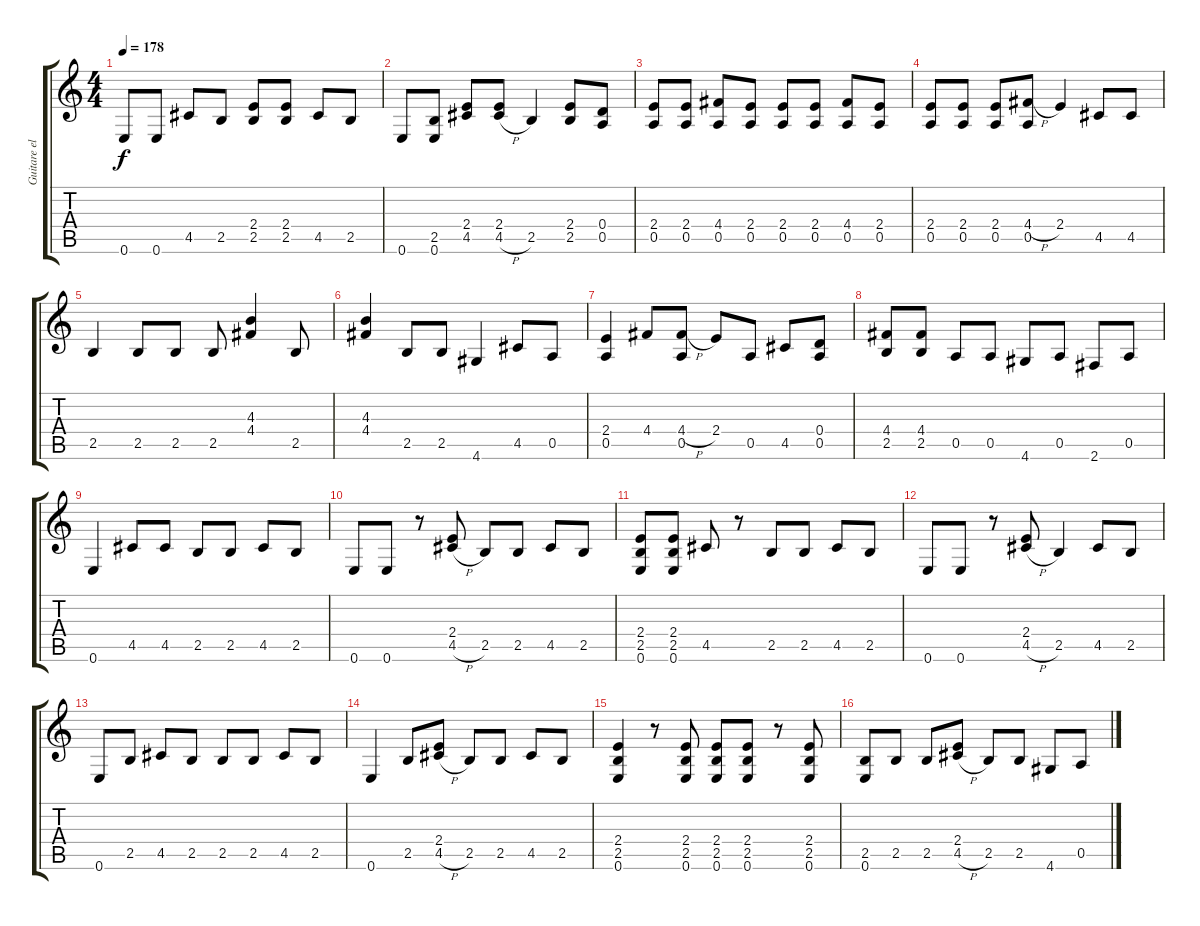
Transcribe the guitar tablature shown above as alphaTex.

\track ("Guitare electrique" "Guitare el") {instrument acousticguitarsteel}
\staff {score tabs}
\tuning (E4 B3 G3 D3 A2 E2) {hide}
\ts (4 4)
\tempo 178
\clef g2
\ks c
0.6.8{dy f} 0.6.8 4.5.8 2.5.8 (2.4 2.5).8 (2.4 2.5).8 4.5.8 2.5.8 |
0.6.8 (2.5 0.6).8 (2.4 4.5).8 (2.4 4.5{h}).8 2.5.4 (2.4 2.5).8 (0.4 0.5).8 |
(2.4 0.5).8 (2.4 0.5).8 (4.4 0.5).8 (2.4 0.5).8 (2.4 0.5).8 (2.4 0.5).8 (4.4 0.5).8 (2.4 0.5).8 |
(2.4 0.5).8 (2.4 0.5).8 (2.4 0.5).8 (4.4{h} 0.5).8 2.4.4 4.5.8 4.5.8 |
2.5.4 2.5.8 2.5.8 2.5.8 (4.3 4.4).4 2.5.8 |
(4.3 4.4).4 2.5.8 2.5.8 4.6.4 4.5.8 0.5.8 |
(2.4 0.5).4 4.4.8 (4.4{h} 0.5).8 2.4.8 0.5.8 4.5.8 (0.4 0.5).8 |
(4.4 2.5).8 (4.4 2.5).8 0.5.8 0.5.8 4.6.8 0.5.8 2.6.8 0.5.8 |
0.6.4 4.5.8 4.5.8 2.5.8 2.5.8 4.5.8 2.5.8 |
0.6.8 0.6.8 r.8 (2.4 4.5{h}).8 2.5.8 2.5.8 4.5.8 2.5.8 |
(2.4 2.5 0.6).8 (2.4 2.5 0.6).8 4.5.8 r.8 2.5.8 2.5.8 4.5.8 2.5.8 |
0.6.8 0.6.8 r.8 (2.4 4.5{h}).8 2.5.4 4.5.8 2.5.8 |
0.6.8 2.5.8 4.5.8 2.5.8 2.5.8 2.5.8 4.5.8 2.5.8 |
0.6.4 2.5.8 (2.4 4.5{h}).8 2.5.8 2.5.8 4.5.8 2.5.8 |
(2.4 2.5 0.6).4 r.8 (2.4 2.5 0.6).8 (2.4 2.5 0.6).8 (2.4 2.5 0.6).8 r.8 (2.4 2.5 0.6).8 |
(2.5 0.6).8 2.5.8 2.5.8 (2.4 4.5{h}).8 2.5.8 2.5.8 4.6.8 0.5.8
